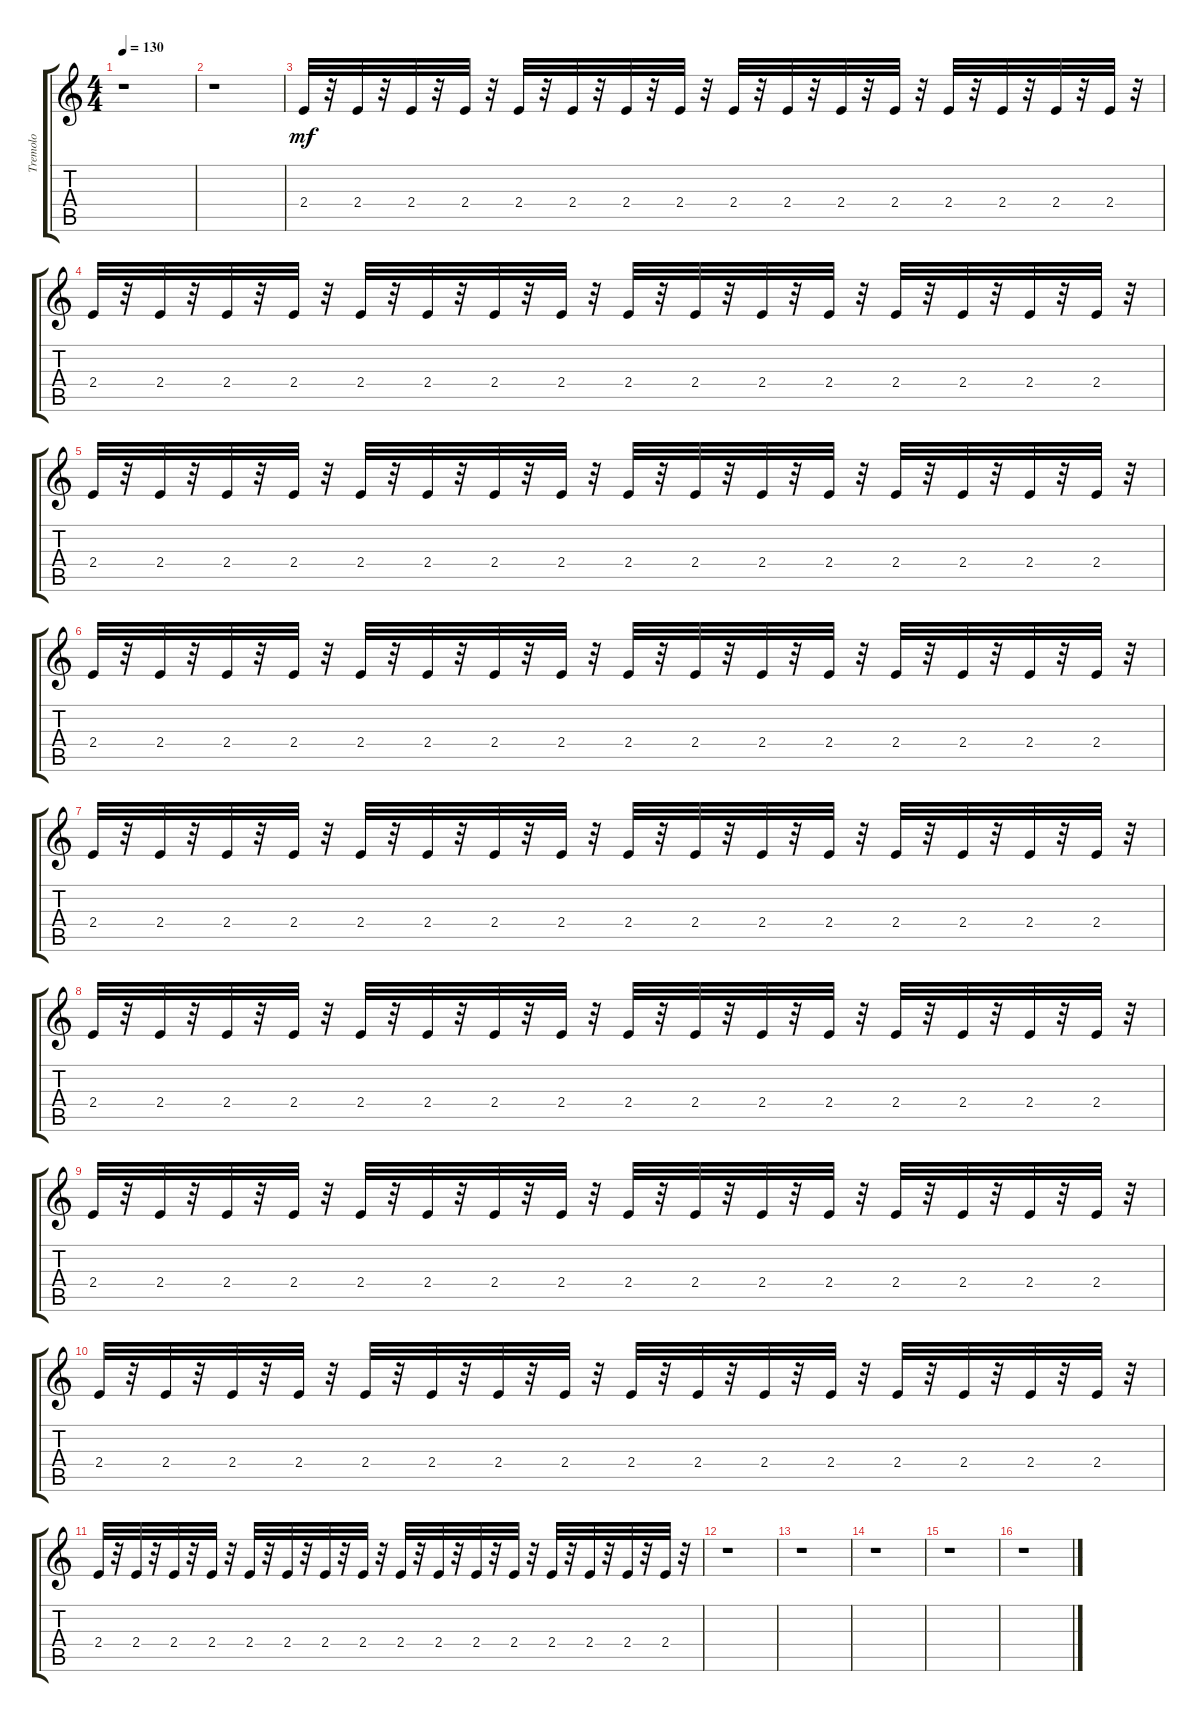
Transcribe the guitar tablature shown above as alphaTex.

\track ("Tremolo" "Tremolo") {instrument electricguitarjazz}
\staff {score tabs}
\tuning (E4 B3 G3 D3 A2 E2) {hide}
\ts (4 4)
\tempo 130
\clef g2
\ks c
r.1{dy mf instrument electricguitarjazz} |
r.1 |
2.4.32 r.32 2.4.32 r.32 2.4.32 r.32 2.4.32 r.32 2.4.32 r.32 2.4.32 r.32 2.4.32 r.32 2.4.32 r.32 2.4.32 r.32 2.4.32 r.32 2.4.32 r.32 2.4.32 r.32 2.4.32 r.32 2.4.32 r.32 2.4.32 r.32 2.4.32 r.32 |
2.4.32 r.32 2.4.32 r.32 2.4.32 r.32 2.4.32 r.32 2.4.32 r.32 2.4.32 r.32 2.4.32 r.32 2.4.32 r.32 2.4.32 r.32 2.4.32 r.32 2.4.32 r.32 2.4.32 r.32 2.4.32 r.32 2.4.32 r.32 2.4.32 r.32 2.4.32 r.32 |
2.4.32 r.32 2.4.32 r.32 2.4.32 r.32 2.4.32 r.32 2.4.32 r.32 2.4.32 r.32 2.4.32 r.32 2.4.32 r.32 2.4.32 r.32 2.4.32 r.32 2.4.32 r.32 2.4.32 r.32 2.4.32 r.32 2.4.32 r.32 2.4.32 r.32 2.4.32 r.32 |
2.4.32 r.32 2.4.32 r.32 2.4.32 r.32 2.4.32 r.32 2.4.32 r.32 2.4.32 r.32 2.4.32 r.32 2.4.32 r.32 2.4.32 r.32 2.4.32 r.32 2.4.32 r.32 2.4.32 r.32 2.4.32 r.32 2.4.32 r.32 2.4.32 r.32 2.4.32 r.32 |
2.4.32 r.32 2.4.32 r.32 2.4.32 r.32 2.4.32 r.32 2.4.32 r.32 2.4.32 r.32 2.4.32 r.32 2.4.32 r.32 2.4.32 r.32 2.4.32 r.32 2.4.32 r.32 2.4.32 r.32 2.4.32 r.32 2.4.32 r.32 2.4.32 r.32 2.4.32 r.32 |
2.4.32 r.32 2.4.32 r.32 2.4.32 r.32 2.4.32 r.32 2.4.32 r.32 2.4.32 r.32 2.4.32 r.32 2.4.32 r.32 2.4.32 r.32 2.4.32{balance 14} r.32 2.4.32{balance 11} r.32 2.4.32{balance 9} r.32 2.4.32{balance 9} r.32 2.4.32{balance 7} r.32 2.4.32{balance 5} r.32 2.4.32{balance 4} r.32 |
2.4.32{balance 3} r.32 2.4.32{balance 2} r.32 2.4.32{balance 2} r.32 2.4.32{balance 2} r.32 2.4.32 r.32 2.4.32{balance 1} r.32 2.4.32{balance 1} r.32 2.4.32{balance 1} r.32 2.4.32{balance 0} r.32 2.4.32{balance 0} r.32 2.4.32{balance 0} r.32 2.4.32 r.32 2.4.32 r.32 2.4.32{balance 0} r.32 2.4.32{balance 0} r.32 2.4.32{balance 0} r.32 |
2.4.32{balance 1} r.32 2.4.32{balance 2} r.32 2.4.32{balance 3} r.32 2.4.32{balance 6} r.32 2.4.32{balance 15} r.32 2.4.32{balance 16} r.32 2.4.32 r.32 2.4.32 r.32 2.4.32 r.32 2.4.32 r.32 2.4.32 r.32 2.4.32 r.32 2.4.32 r.32 2.4.32 r.32 2.4.32 r.32 2.4.32 r.32 |
2.4.32 r.32 2.4.32 r.32 2.4.32 r.32 2.4.32 r.32 2.4.32 r.32 2.4.32 r.32 2.4.32 r.32 2.4.32 r.32 2.4.32 r.32 2.4.32 r.32 2.4.32 r.32 2.4.32 r.32 2.4.32 r.32 2.4.32 r.32 2.4.32 r.32 2.4.32 r.32 |
r.1 |
r.1 |
r.1 |
r.1 |
r.1
